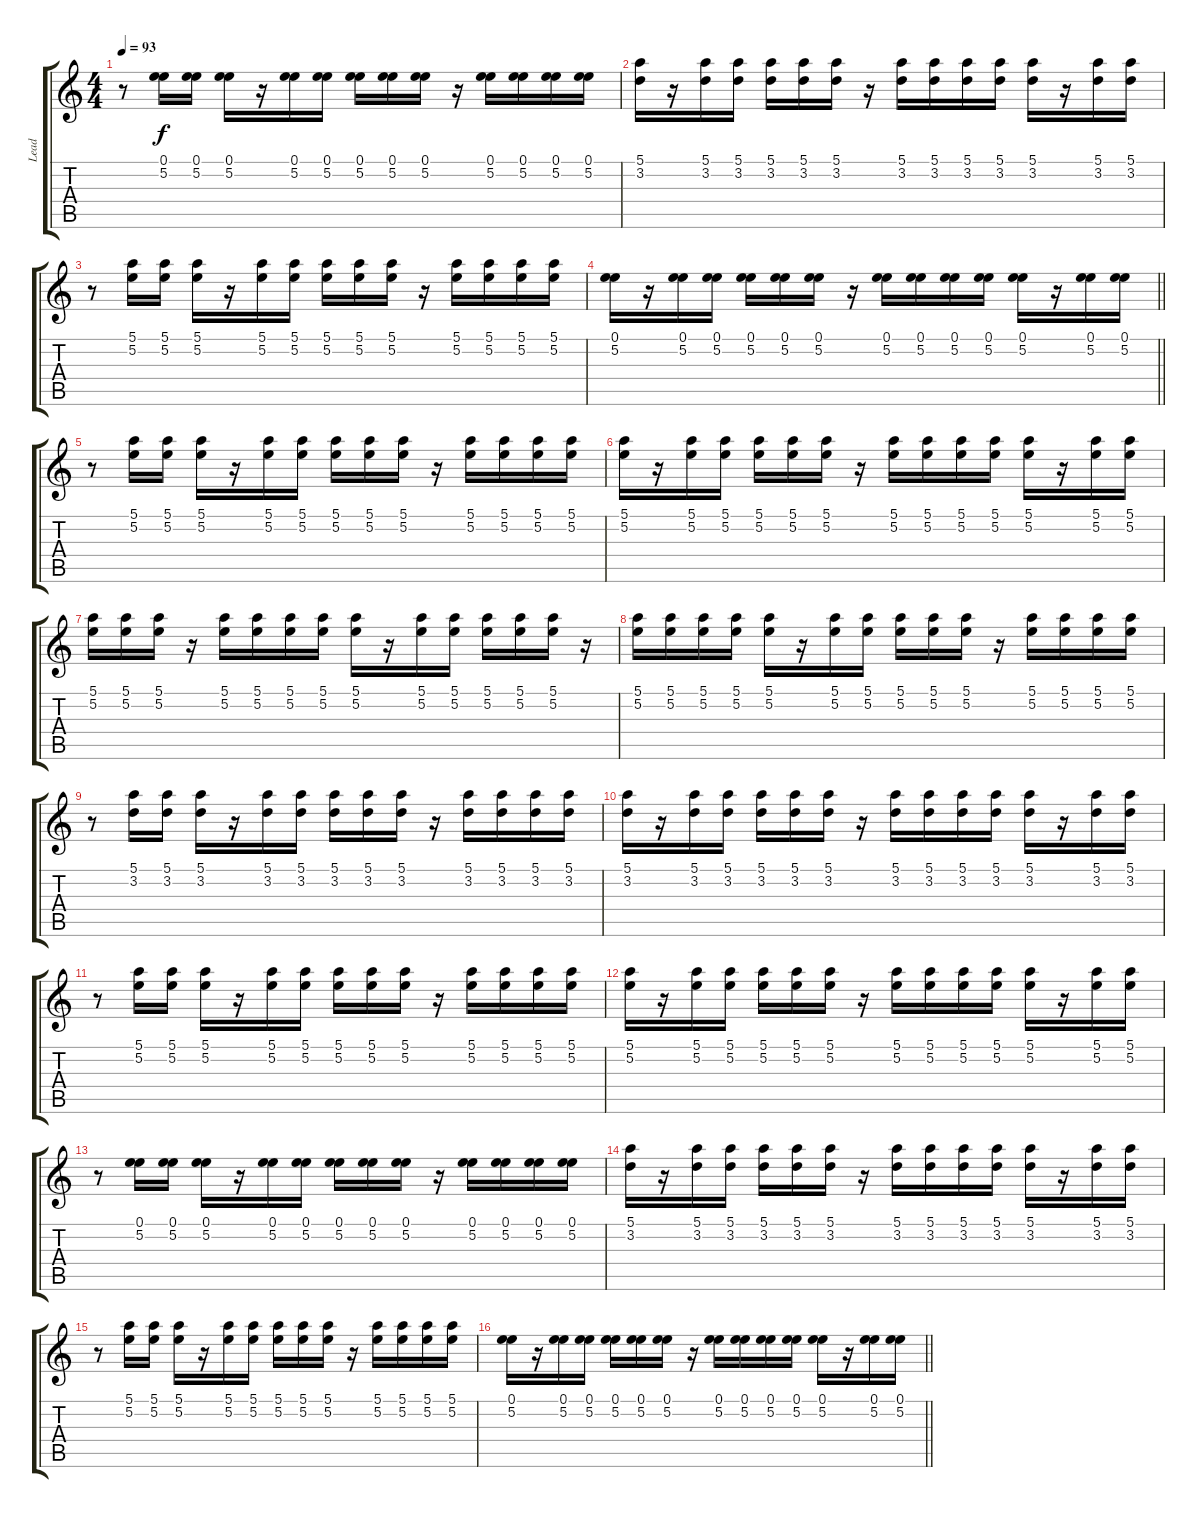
\track ("Lead" "Lead") {instrument distortionguitar}
\staff {score tabs}
\tuning (E4 B3 G3 D3 A2 E2) {hide}
\ts (4 4)
\tempo 93
\clef g2
\ks c
r.8{dy f} (0.1 5.2).16 (0.1 5.2).16 (0.1 5.2).16 r.16 (0.1 5.2).16 (0.1 5.2).16 (0.1 5.2).16 (0.1 5.2).16 (0.1 5.2).16 r.16 (0.1 5.2).16 (0.1 5.2).16 (0.1 5.2).16 (0.1 5.2).16 |
(5.1 3.2).16 r.16 (5.1 3.2).16 (5.1 3.2).16 (5.1 3.2).16 (5.1 3.2).16 (5.1 3.2).16 r.16 (5.1 3.2).16 (5.1 3.2).16 (5.1 3.2).16 (5.1 3.2).16 (5.1 3.2).16 r.16 (5.1 3.2).16 (5.1 3.2).16 |
r.8 (5.1 5.2).16 (5.1 5.2).16 (5.1 5.2).16 r.16 (5.1 5.2).16 (5.1 5.2).16 (5.1 5.2).16 (5.1 5.2).16 (5.1 5.2).16 r.16 (5.1 5.2).16 (5.1 5.2).16 (5.1 5.2).16 (5.1 5.2).16 |
\barLineRight lightlight
(0.1 5.2).16 r.16 (0.1 5.2).16 (0.1 5.2).16 (0.1 5.2).16 (0.1 5.2).16 (0.1 5.2).16 r.16 (0.1 5.2).16 (0.1 5.2).16 (0.1 5.2).16 (0.1 5.2).16 (0.1 5.2).16 r.16 (0.1 5.2).16 (0.1 5.2).16 |
r.8 (5.1 5.2).16 (5.1 5.2).16 (5.1 5.2).16 r.16 (5.1 5.2).16 (5.1 5.2).16 (5.1 5.2).16 (5.1 5.2).16 (5.1 5.2).16 r.16 (5.1 5.2).16 (5.1 5.2).16 (5.1 5.2).16 (5.1 5.2).16 |
(5.1 5.2).16 r.16 (5.1 5.2).16 (5.1 5.2).16 (5.1 5.2).16 (5.1 5.2).16 (5.1 5.2).16 r.16 (5.1 5.2).16 (5.1 5.2).16 (5.1 5.2).16 (5.1 5.2).16 (5.1 5.2).16 r.16 (5.1 5.2).16 (5.1 5.2).16 |
(5.1 5.2).16 (5.1 5.2).16 (5.1 5.2).16 r.16 (5.1 5.2).16 (5.1 5.2).16 (5.1 5.2).16 (5.1 5.2).16 (5.1 5.2).16 r.16 (5.1 5.2).16 (5.1 5.2).16 (5.1 5.2).16 (5.1 5.2).16 (5.1 5.2).16 r.16 |
(5.1 5.2).16 (5.1 5.2).16 (5.1 5.2).16 (5.1 5.2).16 (5.1 5.2).16 r.16 (5.1 5.2).16 (5.1 5.2).16 (5.1 5.2).16 (5.1 5.2).16 (5.1 5.2).16 r.16 (5.1 5.2).16 (5.1 5.2).16 (5.1 5.2).16 (5.1 5.2).16 |
r.8 (5.1 3.2).16 (5.1 3.2).16 (5.1 3.2).16 r.16 (5.1 3.2).16 (5.1 3.2).16 (5.1 3.2).16 (5.1 3.2).16 (5.1 3.2).16 r.16 (5.1 3.2).16 (5.1 3.2).16 (5.1 3.2).16 (5.1 3.2).16 |
(5.1 3.2).16 r.16 (5.1 3.2).16 (5.1 3.2).16 (5.1 3.2).16 (5.1 3.2).16 (5.1 3.2).16 r.16 (5.1 3.2).16 (5.1 3.2).16 (5.1 3.2).16 (5.1 3.2).16 (5.1 3.2).16 r.16 (5.1 3.2).16 (5.1 3.2).16 |
r.8 (5.1 5.2).16 (5.1 5.2).16 (5.1 5.2).16 r.16 (5.1 5.2).16 (5.1 5.2).16 (5.1 5.2).16 (5.1 5.2).16 (5.1 5.2).16 r.16 (5.1 5.2).16 (5.1 5.2).16 (5.1 5.2).16 (5.1 5.2).16 |
(5.1 5.2).16 r.16 (5.1 5.2).16 (5.1 5.2).16 (5.1 5.2).16 (5.1 5.2).16 (5.1 5.2).16 r.16 (5.1 5.2).16 (5.1 5.2).16 (5.1 5.2).16 (5.1 5.2).16 (5.1 5.2).16 r.16 (5.1 5.2).16 (5.1 5.2).16 |
r.8 (0.1 5.2).16 (0.1 5.2).16 (0.1 5.2).16 r.16 (0.1 5.2).16 (0.1 5.2).16 (0.1 5.2).16 (0.1 5.2).16 (0.1 5.2).16 r.16 (0.1 5.2).16 (0.1 5.2).16 (0.1 5.2).16 (0.1 5.2).16 |
(5.1 3.2).16 r.16 (5.1 3.2).16 (5.1 3.2).16 (5.1 3.2).16 (5.1 3.2).16 (5.1 3.2).16 r.16 (5.1 3.2).16 (5.1 3.2).16 (5.1 3.2).16 (5.1 3.2).16 (5.1 3.2).16 r.16 (5.1 3.2).16 (5.1 3.2).16 |
r.8 (5.1 5.2).16 (5.1 5.2).16 (5.1 5.2).16 r.16 (5.1 5.2).16 (5.1 5.2).16 (5.1 5.2).16 (5.1 5.2).16 (5.1 5.2).16 r.16 (5.1 5.2).16 (5.1 5.2).16 (5.1 5.2).16 (5.1 5.2).16 |
\barLineRight lightlight
(0.1 5.2).16 r.16 (0.1 5.2).16 (0.1 5.2).16 (0.1 5.2).16 (0.1 5.2).16 (0.1 5.2).16 r.16 (0.1 5.2).16 (0.1 5.2).16 (0.1 5.2).16 (0.1 5.2).16 (0.1 5.2).16 r.16 (0.1 5.2).16 (0.1 5.2).16
